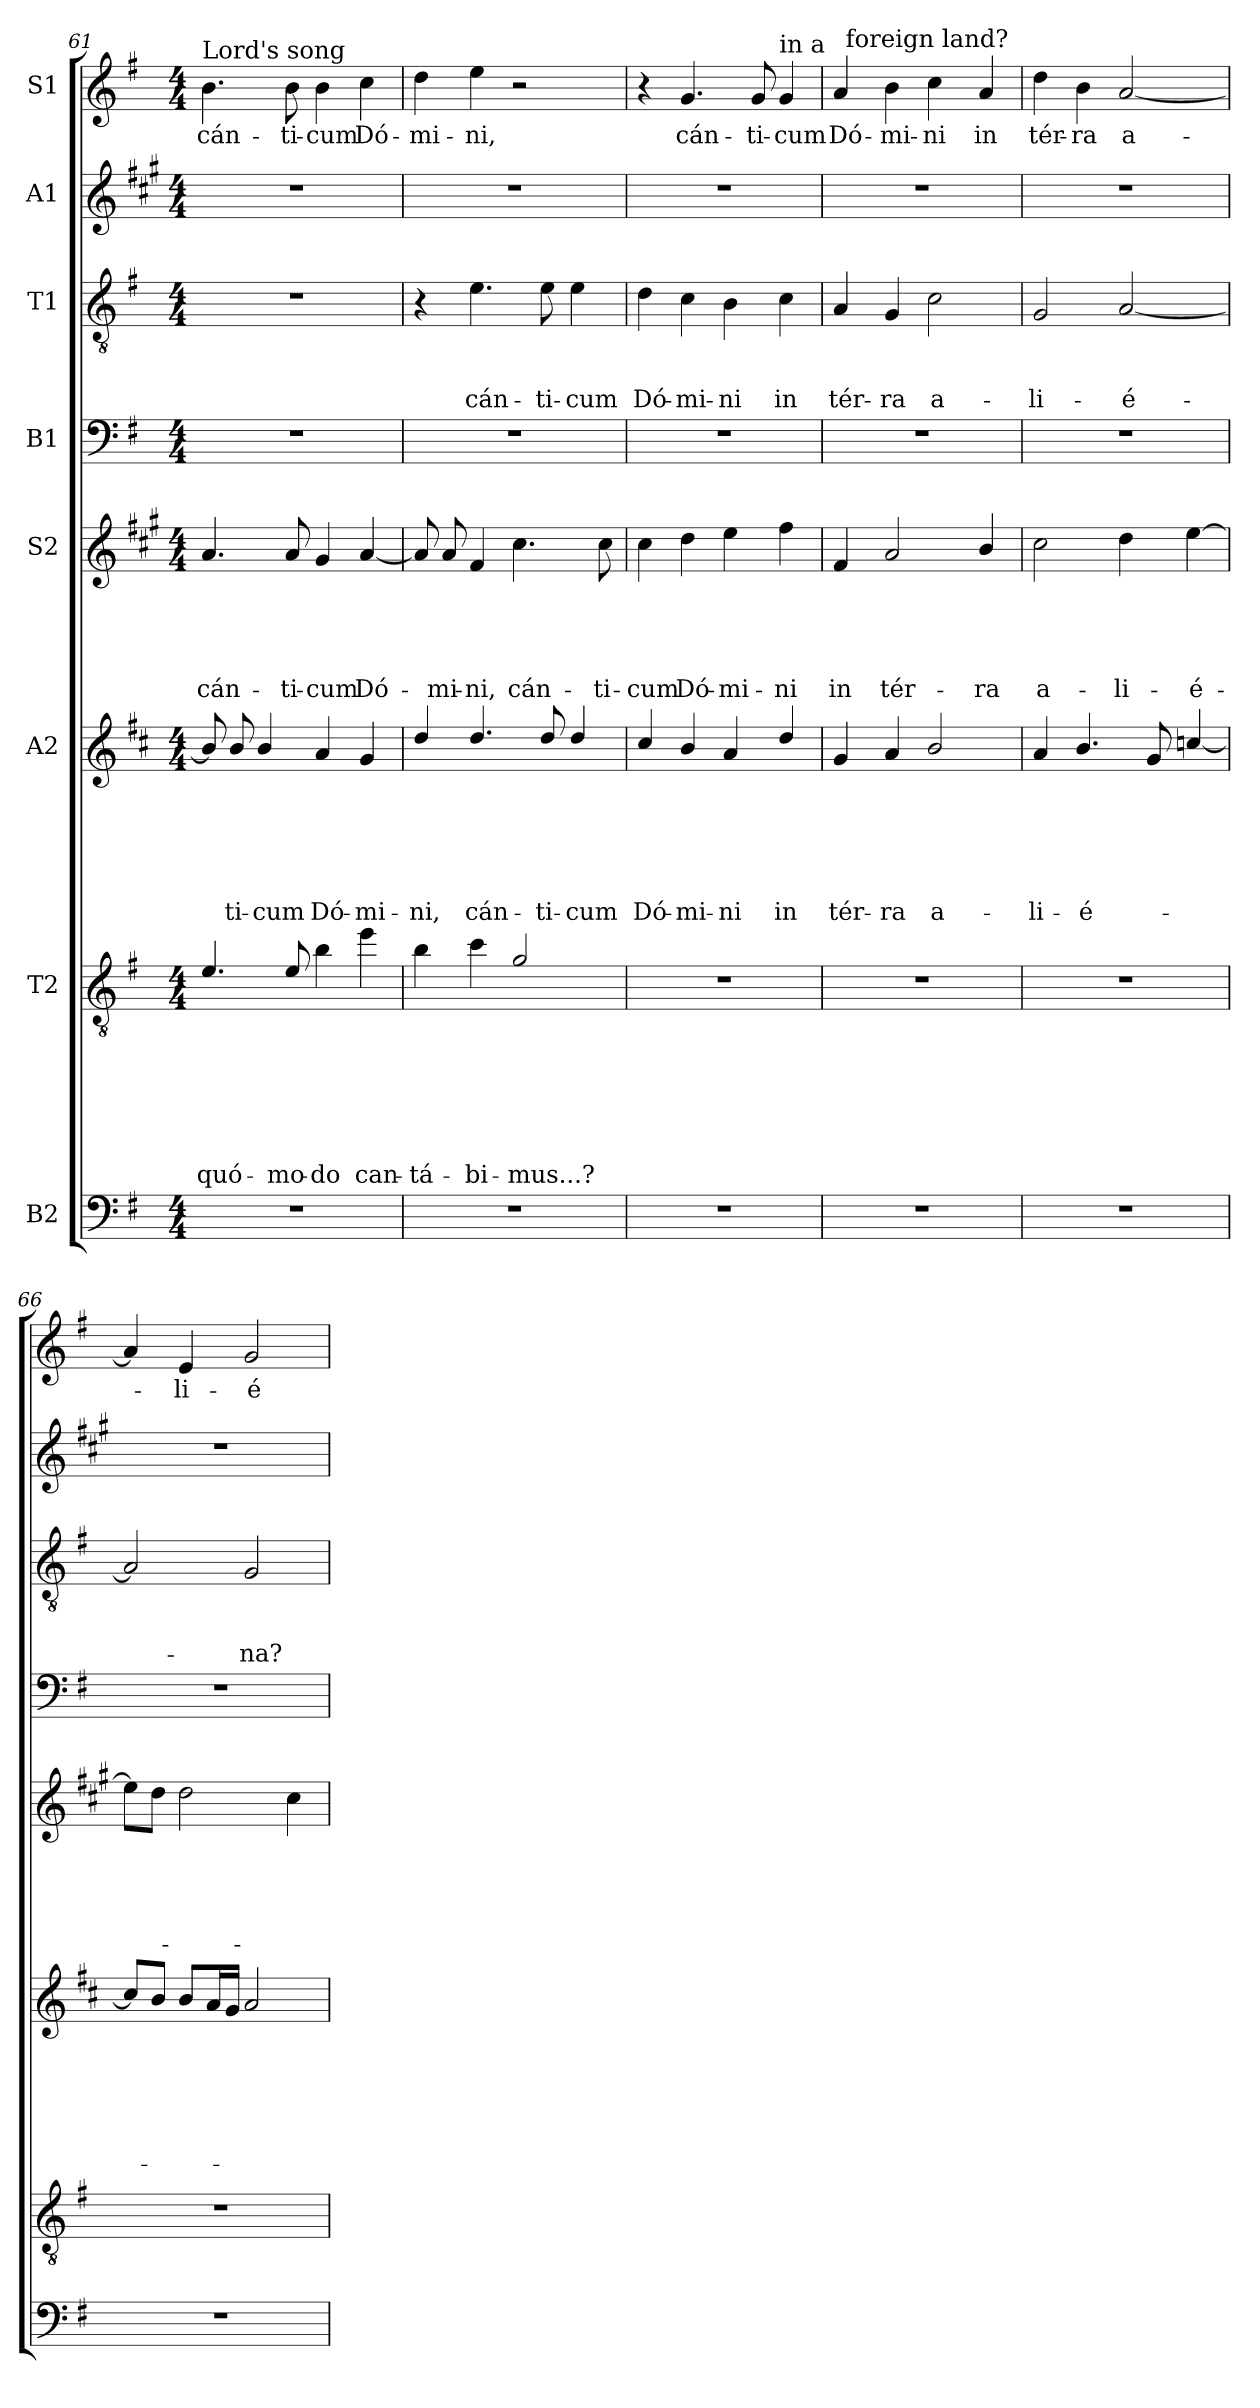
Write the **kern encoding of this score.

**kern	**kern	**text	**text	**text	**text	**text	**text	**text	**kern	**text	**text	**text	**text	**text	**text	**kern	**text	**text	**text	**text	**text	**kern	**kern	**text	**text	**text	**kern	**kern	**text
*part8	*part7	*part7	*part7	*part7	*part7	*part7	*part7	*part7	*part6	*part6	*part6	*part6	*part6	*part6	*part6	*part5	*part5	*part5	*part5	*part5	*part5	*part4	*part3	*part3	*part3	*part3	*part2	*part1	*part1
*staff8	*staff7	*staff7	*staff7	*staff7	*staff7	*staff7	*staff7	*staff7	*staff6	*staff6	*staff6	*staff6	*staff6	*staff6	*staff6	*staff5	*staff5	*staff5	*staff5	*staff5	*staff5	*staff4	*staff3	*staff3	*staff3	*staff3	*staff2	*staff1	*staff1
*I"B2	*I"T2	*	*	*	*	*	*	*	*I"A2	*	*	*	*	*	*	*I"S2	*	*	*	*	*	*I"B1	*I"T1	*	*	*	*I"A1	*I"S1	*
*clefF4	*clefGv2	*	*	*	*	*	*	*	*clefG2	*	*	*	*	*	*	*clefG2	*	*	*	*	*	*clefF4	*clefGv2	*	*	*	*clefG2	*clefG2	*
*ITrd7c12	*ITrd8c14	*	*	*	*	*	*	*	*ITrd4c7	*	*	*	*	*	*	*ITrd1c2	*	*	*	*	*	*	*	*	*	*	*ITrd1c2	*	*
*k[f#]	*k[f#]	*	*	*	*	*	*	*	*k[f#]	*	*	*	*	*	*	*k[f#]	*	*	*	*	*	*k[f#]	*k[f#]	*	*	*	*k[f#]	*k[f#]	*
*G:	*G:	*	*	*	*	*	*	*	*G:	*	*	*	*	*	*	*G:	*	*	*	*	*	*G:	*G:	*	*	*	*G:	*G:	*
*M4/4	*M4/4	*	*	*	*	*	*	*	*M4/4	*	*	*	*	*	*	*M4/4	*	*	*	*	*	*M4/4	*M4/4	*	*	*	*M4/4	*M4/4	*
=61	=61	=61	=61	=61	=61	=61	=61	=61	=61	=61	=61	=61	=61	=61	=61	=61	=61	=61	=61	=61	=61	=61	=61	=61	=61	=61	=61	=61	=61
!	!	!	!	!	!	!	!	!	!	!	!	!	!	!	!	!	!	!	!	!	!	!	!	!	!	!	!	!LO:TX:a:t=Lord's song	!
!	!	!	!	!	!	!	!	!LO:LY:b	!	!	!	!	!	!	!	!	!	!	!	!	!LO:LY:b	!	!	!	!	!	!	!	!LO:LY:b
1r	4.E/	.	.	.	.	.	.	quó-	8e/]	.	.	.	.	.	.	4.g/	.	.	.	.	cán-	1r	1r	.	.	.	1r	4.b\	cán-
!	!	!	!	!	!	!	!	!	!	!	!	!	!	!	!LO:LY:b	!	!	!	!	!	!	!	!	!	!	!	!	!	!
.	.	.	.	.	.	.	.	.	8e/	.	.	.	.	.	-ti-	.	.	.	.	.	.	.	.	.	.	.	.	.	.
!	!	!	!	!	!	!	!	!	!	!	!	!	!	!	!LO:LY:b	!	!	!	!	!	!	!	!	!	!	!	!	!	!
.	.	.	.	.	.	.	.	.	4e/	.	.	.	.	.	-cum	.	.	.	.	.	.	.	.	.	.	.	.	.	.
!	!	!	!	!	!	!	!	!LO:LY:b	!	!	!	!	!	!	!	!	!	!	!	!	!LO:LY:b	!	!	!	!	!	!	!	!LO:LY:b
.	8E/	.	.	.	.	.	.	-mo-	.	.	.	.	.	.	.	8g/	.	.	.	.	-ti-	.	.	.	.	.	.	8b\	-ti-
!	!	!	!	!	!	!	!	!LO:LY:b	!	!	!	!	!	!	!LO:LY:b	!	!	!	!	!	!LO:LY:b	!	!	!	!	!	!	!	!LO:LY:b
.	4B\	.	.	.	.	.	.	-do	4d/	.	.	.	.	.	Dó-	4f#/	.	.	.	.	-cum	.	.	.	.	.	.	4b\	-cum
!	!	!	!	!	!	!	!	!LO:LY:b	!	!	!	!	!	!	!LO:LY:b	!	!	!	!	!	!LO:LY:b	!	!	!	!	!	!	!	!LO:LY:b
.	4e\	.	.	.	.	.	.	can-	4c/	.	.	.	.	.	-mi-	[4g/	.	.	.	.	Dó-	.	.	.	.	.	.	4cc\	Dó-
=62	=62	=62	=62	=62	=62	=62	=62	=62	=62	=62	=62	=62	=62	=62	=62	=62	=62	=62	=62	=62	=62	=62	=62	=62	=62	=62	=62	=62	=62
!	!	!	!	!	!	!	!	!LO:LY:b	!	!	!	!	!	!	!LO:LY:b	!	!	!	!	!	!	!	!	!	!	!	!	!	!LO:LY:b
1r	4B\	.	.	.	.	.	.	-tá-	4g/	.	.	.	.	.	-ni,	8g/]	.	.	.	.	.	1r	4r	.	.	.	1r	4dd\	-mi-
!	!	!	!	!	!	!	!	!	!	!	!	!	!	!	!	!	!	!	!	!	!LO:LY:b	!	!	!	!	!	!	!	!
.	.	.	.	.	.	.	.	.	.	.	.	.	.	.	.	8g/	.	.	.	.	-mi-	.	.	.	.	.	.	.	.
!	!	!	!	!	!	!	!	!LO:LY:b	!	!	!	!	!	!	!LO:LY:b	!	!	!	!	!	!LO:LY:b	!	!	!	!	!LO:LY:b	!	!	!LO:LY:b
.	4c\	.	.	.	.	.	.	-bi-	4.g/	.	.	.	.	.	cán-	4e/	.	.	.	.	-ni,	.	4.e\	.	.	cán-	.	4ee\	-ni,
!	!	!	!	!	!	!	!	!LO:LY:b	!	!	!	!	!	!	!	!	!	!	!	!	!LO:LY:b	!	!	!	!	!	!	!	!
.	2G/	.	.	.	.	.	.	-mus...?	.	.	.	.	.	.	.	4.b\	.	.	.	.	cán-	.	.	.	.	.	.	2r	.
!	!	!	!	!	!	!	!	!	!	!	!	!	!	!	!LO:LY:b	!	!	!	!	!	!	!	!	!	!	!LO:LY:b	!	!	!
.	.	.	.	.	.	.	.	.	8g/	.	.	.	.	.	-ti-	.	.	.	.	.	.	.	8e\	.	.	-ti-	.	.	.
!	!	!	!	!	!	!	!	!	!	!	!	!	!	!	!LO:LY:b	!	!	!	!	!	!	!	!	!	!	!LO:LY:b	!	!	!
.	.	.	.	.	.	.	.	.	4g/	.	.	.	.	.	-cum	.	.	.	.	.	.	.	4e\	.	.	-cum	.	.	.
!	!	!	!	!	!	!	!	!	!	!	!	!	!	!	!	!	!	!	!	!	!LO:LY:b	!	!	!	!	!	!	!	!
.	.	.	.	.	.	.	.	.	.	.	.	.	.	.	.	8b\	.	.	.	.	-ti-	.	.	.	.	.	.	.	.
!!LO:PB:g=z
=63	=63	=63	=63	=63	=63	=63	=63	=63	=63	=63	=63	=63	=63	=63	=63	=63	=63	=63	=63	=63	=63	=63	=63	=63	=63	=63	=63	=63	=63
!	!	!	!	!	!	!	!	!	!	!	!	!	!	!	!LO:LY:b	!	!	!	!	!	!LO:LY:b	!	!	!	!	!LO:LY:b	!	!	!
1r	1r	.	.	.	.	.	.	.	4f#/	.	.	.	.	.	Dó-	4b\	.	.	.	.	-cum	1r	4d\	.	.	Dó-	1r	4r	.
!	!	!	!	!	!	!	!	!	!	!	!	!	!	!	!LO:LY:b	!	!	!	!	!	!LO:LY:b	!	!	!	!	!LO:LY:b	!	!	!LO:LY:b
.	.	.	.	.	.	.	.	.	4e/	.	.	.	.	.	-mi-	4cc\	.	.	.	.	Dó-	.	4c\	.	.	-mi-	.	4.g/	cán-
!	!	!	!	!	!	!	!	!	!	!	!	!	!	!	!LO:LY:b	!	!	!	!	!	!LO:LY:b	!	!	!	!	!LO:LY:b	!	!	!
.	.	.	.	.	.	.	.	.	4d/	.	.	.	.	.	-ni	4dd\	.	.	.	.	-mi-	.	4B\	.	.	-ni	.	.	.
!	!	!	!	!	!	!	!	!	!	!	!	!	!	!	!	!	!	!	!	!	!	!	!	!	!	!	!	!	!LO:LY:b
.	.	.	.	.	.	.	.	.	.	.	.	.	.	.	.	.	.	.	.	.	.	.	.	.	.	.	.	8g/	-ti-
!	!	!	!	!	!	!	!	!	!	!	!	!	!	!	!	!	!	!	!	!	!	!	!	!	!	!	!	!LO:TX:a:t=in a	!
!	!	!	!	!	!	!	!	!	!	!	!	!	!	!	!LO:LY:b	!	!	!	!	!	!LO:LY:b	!	!	!	!	!LO:LY:b	!	!	!LO:LY:b
.	.	.	.	.	.	.	.	.	4g/	.	.	.	.	.	in	4ee\	.	.	.	.	-ni	.	4c\	.	.	in	.	4g/	-cum
=64	=64	=64	=64	=64	=64	=64	=64	=64	=64	=64	=64	=64	=64	=64	=64	=64	=64	=64	=64	=64	=64	=64	=64	=64	=64	=64	=64	=64	=64
!	!	!	!	!	!	!	!	!	!	!	!	!	!	!	!LO:LY:b	!	!	!	!	!	!LO:LY:b	!	!	!	!	!LO:LY:b	!	!	!LO:LY:b
*	*	*	*	*	*	*	*	*	*	*	*	*	*	*	*	*	*	*	*	*	*	*	*	*	*	*	*	*^	*
1r	1r	.	.	.	.	.	.	.	4c/	.	.	.	.	.	tér-	4e/	.	.	.	.	in	1r	4A/	.	.	tér-	1r	4a/	32ryy	Dó-
!	!	!	!	!	!	!	!	!	!	!	!	!	!	!	!	!	!	!	!	!	!	!	!	!	!	!	!	!	!LO:TX:a:t=foreign land?	!
.	.	.	.	.	.	.	.	.	.	.	.	.	.	.	.	.	.	.	.	.	.	.	.	.	.	.	.	.	2ryy	.
!	!	!	!	!	!	!	!	!	!	!	!	!	!	!	!LO:LY:b	!	!	!	!	!	!LO:LY:b	!	!	!	!	!LO:LY:b	!	!	!	!LO:LY:b
.	.	.	.	.	.	.	.	.	4d/	.	.	.	.	.	-ra	2g/	.	.	.	.	tér-	.	4G/	.	.	-ra	.	4b\	.	-mi-
!	!	!	!	!	!	!	!	!	!	!	!	!	!	!	!LO:LY:b	!	!	!	!	!	!	!	!	!	!	!LO:LY:b	!	!	!	!LO:LY:b
.	.	.	.	.	.	.	.	.	2e/	.	.	.	.	.	a-	.	.	.	.	.	.	.	2c\	.	.	a-	.	4cc\	.	-ni
.	.	.	.	.	.	.	.	.	.	.	.	.	.	.	.	.	.	.	.	.	.	.	.	.	.	.	.	.	4...ryy	.
!	!	!	!	!	!	!	!	!	!	!	!	!	!	!	!	!	!	!	!	!	!LO:LY:b	!	!	!	!	!	!	!	!	!LO:LY:b
.	.	.	.	.	.	.	.	.	.	.	.	.	.	.	.	4a/	.	.	.	.	-ra	.	.	.	.	.	.	4a/	.	in
=65	=65	=65	=65	=65	=65	=65	=65	=65	=65	=65	=65	=65	=65	=65	=65	=65	=65	=65	=65	=65	=65	=65	=65	=65	=65	=65	=65	=65	=65	=65
!	!	!	!	!	!	!	!	!	!	!	!	!	!	!	!LO:LY:b	!	!	!	!	!	!LO:LY:b	!	!	!	!	!LO:LY:b	!	!	!	!LO:LY:b
*	*	*	*	*	*	*	*	*	*	*	*	*	*	*	*	*	*	*	*	*	*	*	*	*	*	*	*	*v	*v	*
1r	1r	.	.	.	.	.	.	.	4d/	.	.	.	.	.	-li-	2b\	.	.	.	.	a-	1r	2G/	.	.	-li-	1r	4dd\	tér-
!	!	!	!	!	!	!	!	!	!	!	!	!	!	!	!LO:LY:b	!	!	!	!	!	!	!	!	!	!	!	!	!	!LO:LY:b
.	.	.	.	.	.	.	.	.	4.e/	.	.	.	.	.	-é-	.	.	.	.	.	.	.	.	.	.	.	.	4b\	-ra
!	!	!	!	!	!	!	!	!	!	!	!	!	!	!	!	!	!	!	!	!	!LO:LY:b	!	!	!	!	!LO:LY:b	!	!	!LO:LY:b
.	.	.	.	.	.	.	.	.	.	.	.	.	.	.	.	4cc\	.	.	.	.	-li-	.	[2A/	.	.	-é-	.	[2a/	a-
.	.	.	.	.	.	.	.	.	8c/	.	.	.	.	.	.	.	.	.	.	.	.	.	.	.	.	.	.	.	.
!	!	!	!	!	!	!	!	!	!	!	!	!	!	!	!	!	!	!	!	!	!LO:LY:b	!	!	!	!	!	!	!	!
.	.	.	.	.	.	.	.	.	[4fn/	.	.	.	.	.	.	[4dd\	.	.	.	.	-é-	.	.	.	.	.	.	.	.
=66	=66	=66	=66	=66	=66	=66	=66	=66	=66	=66	=66	=66	=66	=66	=66	=66	=66	=66	=66	=66	=66	=66	=66	=66	=66	=66	=66	=66	=66
1r	1r	.	.	.	.	.	.	.	8f/L]	.	.	.	.	.	.	8dd\L]	.	.	.	.	.	1r	2A/]	.	.	.	1r	4a/]	.
.	.	.	.	.	.	.	.	.	8e/J	.	.	.	.	.	.	8cc\J	.	.	.	.	.	.	.	.	.	.	.	.	.
!	!	!	!	!	!	!	!	!	!	!	!	!	!	!	!	!	!	!	!	!	!	!	!	!	!	!	!	!	!LO:LY:b
.	.	.	.	.	.	.	.	.	8e/L	.	.	.	.	.	.	2cc\	.	.	.	.	.	.	.	.	.	.	.	4e/	-li-
.	.	.	.	.	.	.	.	.	16d/L	.	.	.	.	.	.	.	.	.	.	.	.	.	.	.	.	.	.	.	.
.	.	.	.	.	.	.	.	.	16c/JJ	.	.	.	.	.	.	.	.	.	.	.	.	.	.	.	.	.	.	.	.
!	!	!	!	!	!	!	!	!	!	!	!	!	!	!	!	!	!	!	!	!	!	!	!	!	!	!LO:LY:b	!	!	!LO:LY:b
.	.	.	.	.	.	.	.	.	2d/	.	.	.	.	.	.	.	.	.	.	.	.	.	2G/	.	.	-na?	.	2g/	-é-
.	.	.	.	.	.	.	.	.	.	.	.	.	.	.	.	4b\	.	.	.	.	.	.	.	.	.	.	.	.	.
=	=	=	=	=	=	=	=	=	=	=	=	=	=	=	=	=	=	=	=	=	=	=	=	=	=	=	=	=	=
*-	*-	*-	*-	*-	*-	*-	*-	*-	*-	*-	*-	*-	*-	*-	*-	*-	*-	*-	*-	*-	*-	*-	*-	*-	*-	*-	*-	*-	*-
